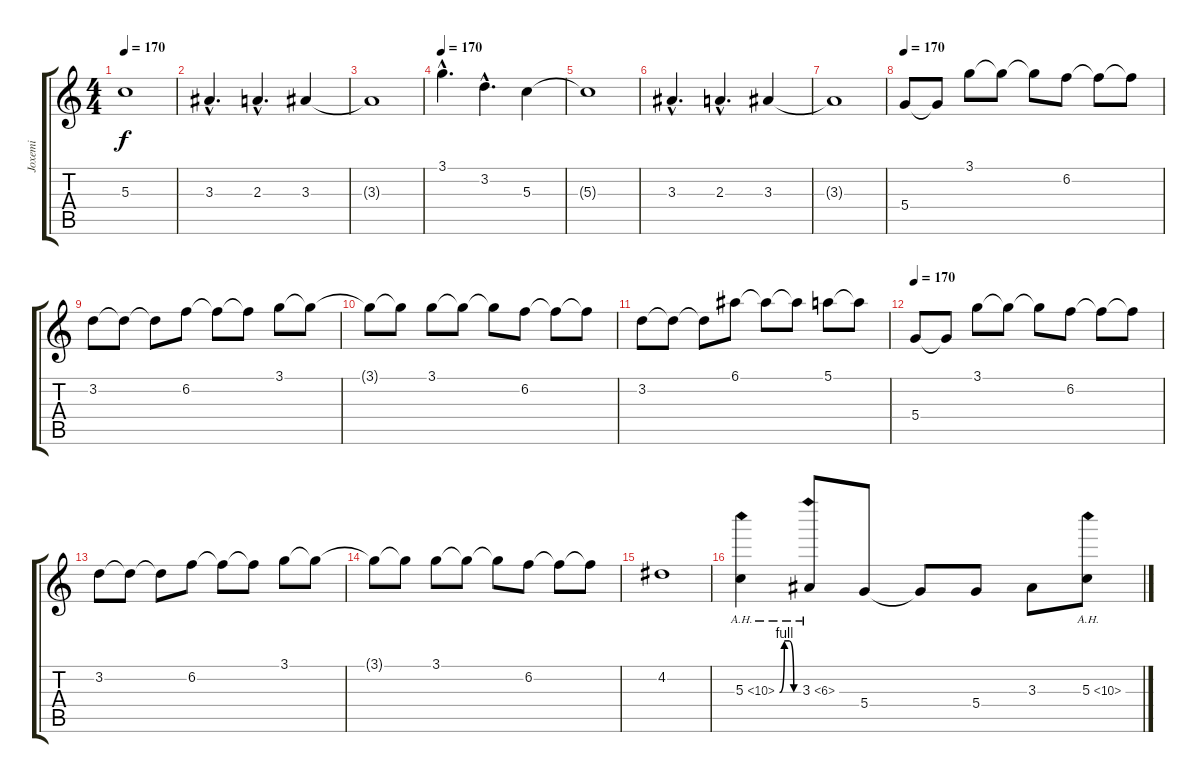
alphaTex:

\track ("Joxemi" "Joxemi") {instrument electricguitarclean}
\staff {score tabs}
\tuning (E4 B3 G3 D3 A2 E2) {hide}
\ts (4 4)
\tempo 170
\clef g2
\ks c
5.3{t}.1{dy f} |
3.3{hac}.4{d} 2.3{hac}.4{d} 3.3.4 |
3.3{t}.1 |
\tempo 170
3.1{hac}.4{d} 3.2{hac}.4{d} 5.3.4 |
5.3{t}.1 |
3.3{hac}.4{d} 2.3{hac}.4{d} 3.3.4 |
3.3{t}.1 |
\tempo 170
5.4.8 5.4{t}.8 3.1.8 3.1{t}.8 3.1{t}.8 6.2.8 6.2{t}.8 6.2{t}.8 |
3.2.8 3.2{t}.8 3.2{t}.8 6.2.8 6.2{t}.8 6.2{t}.8 3.1.8 3.1{t}.8 |
3.1{t}.8 3.1{t}.8 3.1.8 3.1{t}.8 3.1{t}.8 6.2.8 6.2{t}.8 6.2{t}.8 |
3.2.8 3.2{t}.8 3.2{t}.8 6.1.8 6.1{t}.8 6.1{t}.8 5.1.8 5.1{t}.8 |
\tempo 170
5.4.8 5.4{t}.8 3.1.8 3.1{t}.8 3.1{t}.8 6.2.8 6.2{t}.8 6.2{t}.8 |
3.2.8 3.2{t}.8 3.2{t}.8 6.2.8 6.2{t}.8 6.2{t}.8 3.1.8 3.1{t}.8 |
3.1{t}.8 3.1{t}.8 3.1.8 3.1{t}.8 3.1{t}.8 6.2.8 6.2{t}.8 6.2{t}.8 |
4.2.1{instrument distortionguitar} |
5.3{be (custom 0 0 15 4 30 4 45 0 60 0) ah 5}.4 3.3{ah 3}.8 5.4.8 5.4{t}.8 5.4.8 3.3.8 5.3{ah 5}.8
